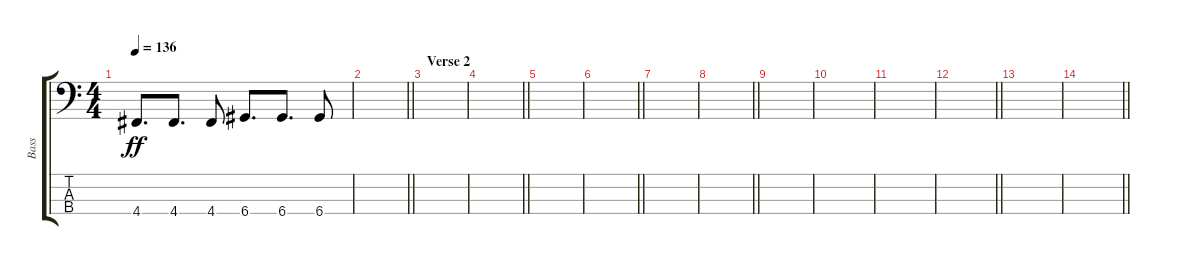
\track ("Bass" "Bass") {instrument electricbassfinger}
\staff {score tabs}
\tuning (G2 D2 A1 D1) {hide}
\ts (4 4)
\tempo 136
\clef f4
\ks c
4.4.8{d dy ff} 4.4.8{d} 4.4.8 6.4.8{d} 6.4.8{d} 6.4.8 |
\barLineRight lightlight
|
\section ("" "Verse 2")
|
\barLineRight lightlight
|
|
\barLineRight lightlight
|
|
\barLineRight lightlight
|
|
|
|
\barLineRight lightlight
|
|
\barLineRight lightlight
